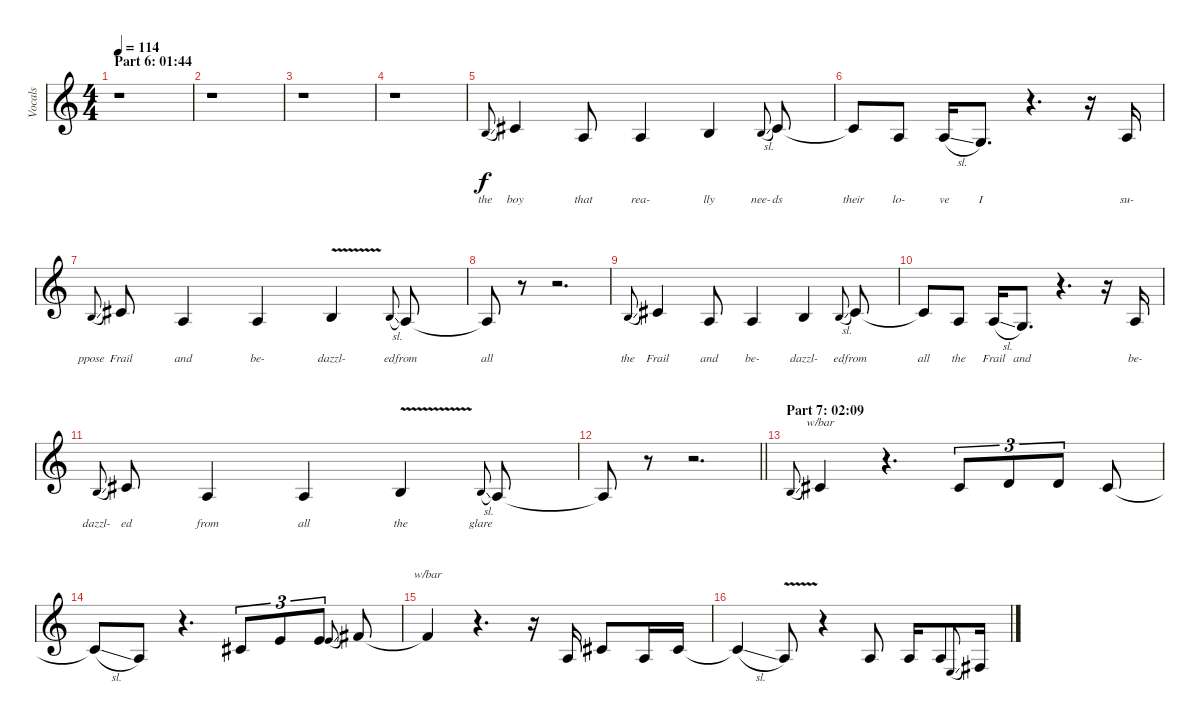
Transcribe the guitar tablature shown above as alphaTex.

\track ("Vocals" "Vocals") {instrument tenorsax}
\staff {score}
\tuning (E4 B3 G3 D3 A2 E2) {hide}
\ts (4 4)
\section ("" "Part 6: 01:44")
\tempo 114
\clef g2
\ks c
r.1{dy f} |
r.1 |
r.1 |
r.1 |
9.4{sl}.8{lyrics (0 "the") lyrics (1 "") lyrics (2 "") lyrics (3 "") lyrics (4 "") gr onbeat} 11.4.4{lyrics (0 "boy") lyrics (1 "") lyrics (2 "") lyrics (3 "") lyrics (4 "")} 7.4.8{lyrics (0 "that") lyrics (1 "") lyrics (2 "") lyrics (3 "") lyrics (4 "")} 7.4.4{lyrics (0 "rea-") lyrics (1 "") lyrics (2 "") lyrics (3 "") lyrics (4 "")} 9.4.4{lyrics (0 "lly") lyrics (1 "") lyrics (2 "") lyrics (3 "") lyrics (4 "")} 9.4{sl}.8{lyrics (0 "nee-") lyrics (1 "") lyrics (2 "") lyrics (3 "") lyrics (4 "") gr onbeat} 11.4.8{lyrics (0 "ds") lyrics (1 "") lyrics (2 "") lyrics (3 "") lyrics (4 "")} |
11.4{t}.8{lyrics (0 "their") lyrics (1 "") lyrics (2 "") lyrics (3 "") lyrics (4 "")} 7.4.8{lyrics (0 "lo-") lyrics (1 "") lyrics (2 "") lyrics (3 "") lyrics (4 "")} 7.4{sl}.16{lyrics (0 "ve") lyrics (1 "") lyrics (2 "") lyrics (3 "") lyrics (4 "")} 5.4.8{d lyrics (0 "I") lyrics (1 "") lyrics (2 "") lyrics (3 "") lyrics (4 "")} r.4{d} r.16 7.4.16{lyrics (0 "su-") lyrics (1 "") lyrics (2 "") lyrics (3 "") lyrics (4 "")} |
9.4{sl}.8{lyrics (0 "ppose") lyrics (1 "") lyrics (2 "") lyrics (3 "") lyrics (4 "") gr onbeat} 11.4.8{lyrics (0 "Frail") lyrics (1 "") lyrics (2 "") lyrics (3 "") lyrics (4 "")} 7.4.4{lyrics (0 "and") lyrics (1 "") lyrics (2 "") lyrics (3 "") lyrics (4 "")} 7.4.4{lyrics (0 "be-") lyrics (1 "") lyrics (2 "") lyrics (3 "") lyrics (4 "")} 9.4{v}.4{lyrics (0 "dazzl-") lyrics (1 "") lyrics (2 "") lyrics (3 "") lyrics (4 "")} 9.4{sl}.8{lyrics (0 "ed") lyrics (1 "") lyrics (2 "") lyrics (3 "") lyrics (4 "") gr onbeat} 7.4.8{lyrics (0 "from") lyrics (1 "") lyrics (2 "") lyrics (3 "") lyrics (4 "")} |
7.4{t}.8{lyrics (0 "all") lyrics (1 "") lyrics (2 "") lyrics (3 "") lyrics (4 "")} r.8 r.2{d} |
9.4{sl}.8{lyrics (0 "the") lyrics (1 "") lyrics (2 "") lyrics (3 "") lyrics (4 "") gr onbeat} 11.4.4{lyrics (0 "Frail") lyrics (1 "") lyrics (2 "") lyrics (3 "") lyrics (4 "")} 7.4.8{lyrics (0 "and") lyrics (1 "") lyrics (2 "") lyrics (3 "") lyrics (4 "")} 7.4.4{lyrics (0 "be-") lyrics (1 "") lyrics (2 "") lyrics (3 "") lyrics (4 "")} 9.4.4{lyrics (0 "dazzl-") lyrics (1 "") lyrics (2 "") lyrics (3 "") lyrics (4 "")} 9.4{sl}.8{lyrics (0 "ed") lyrics (1 "") lyrics (2 "") lyrics (3 "") lyrics (4 "") gr onbeat} 11.4.8{lyrics (0 "from") lyrics (1 "") lyrics (2 "") lyrics (3 "") lyrics (4 "")} |
11.4{t}.8{lyrics (0 "all") lyrics (1 "") lyrics (2 "") lyrics (3 "") lyrics (4 "")} 7.4.8{lyrics (0 "the") lyrics (1 "") lyrics (2 "") lyrics (3 "") lyrics (4 "")} 7.4{sl}.16{lyrics (0 "Frail") lyrics (1 "") lyrics (2 "") lyrics (3 "") lyrics (4 "")} 5.4.8{d lyrics (0 "and") lyrics (1 "") lyrics (2 "") lyrics (3 "") lyrics (4 "")} r.4{d} r.16 7.4.16{lyrics (0 "be-") lyrics (1 "") lyrics (2 "") lyrics (3 "") lyrics (4 "")} |
9.4{sl}.8{lyrics (0 "dazzl-") lyrics (1 "") lyrics (2 "") lyrics (3 "") lyrics (4 "") gr onbeat} 11.4.8{lyrics (0 "ed") lyrics (1 "") lyrics (2 "") lyrics (3 "") lyrics (4 "")} 7.4.4{lyrics (0 "from") lyrics (1 "") lyrics (2 "") lyrics (3 "") lyrics (4 "")} 7.4.4{lyrics (0 "all") lyrics (1 "") lyrics (2 "") lyrics (3 "") lyrics (4 "")} 9.4{v}.4{lyrics (0 "the") lyrics (1 "") lyrics (2 "") lyrics (3 "") lyrics (4 "")} 9.4{sl}.8{lyrics (0 "glare") lyrics (1 "") lyrics (2 "") lyrics (3 "") lyrics (4 "") gr onbeat} 7.4.8 |
\barLineRight lightlight
7.4{t}.8 r.8 r.2{d} |
\section ("" "Part 7: 02:09")
9.4{sl}.8{gr onbeat} 11.4.4{tbe (custom default 0 0 30 0 60 -8)} r.4{d} 11.4.8{tu (3 2)} 12.4.8{tu (3 2)} 12.4.8{tu (3 2)} 11.4.8 |
11.4{sl t}.8 7.4.8 r.4{d} 11.4.8{tu (3 2)} 14.4.8{tu (3 2)} 14.4.8{tu (3 2)} 14.4{sl}.8{gr onbeat} 16.4.8 |
16.4{t}.4{tbe (custom default 0 0 15 0 20 -4 45 -4 55 -10 60 -10)} r.4{d} r.16 7.4.16 11.4.8 7.4.16 11.4.16 |
11.4{sl t}.4 7.4{v}.8 r.4 7.4.8 7.4.16 7.4.8 2.4{sl}.8{gr onbeat} 4.4.16
